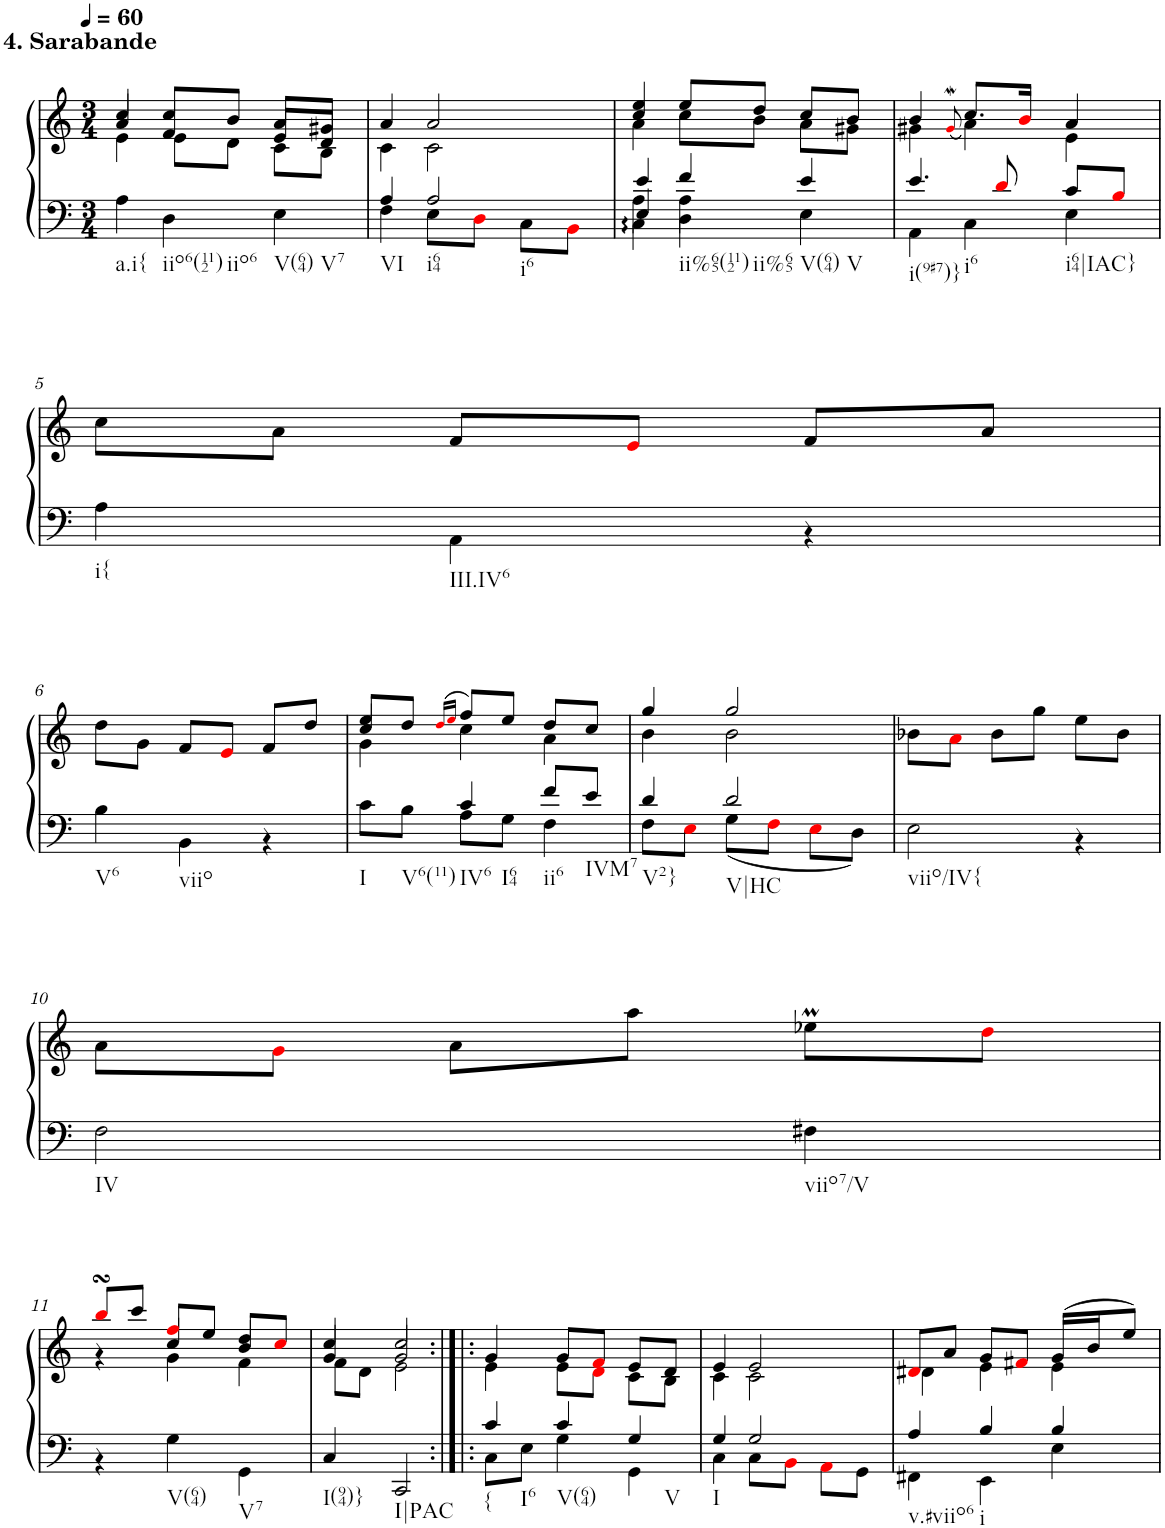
**kern	**kern
*part1	*part1
*staff2	*staff1
*I"Klavier linke Hand	*
*clefF4	*clefG2
*k[]	*k[]
*M3/4	*M3/4
*MM60	*MM60
=1	=1
*^	*^
*	*	*	*^
!	!	!LO:TX:a:B:t=4. Sarabande	!	!
!LO:TX:b:t=a.i{	!	!	!	!
!LO:TX:b:t=iio6(112)	!	!	!	!
!LO:TX:b:t=iio6	!	!	!	!
!LO:TX:b:t=V(64)	!	!	!	!
!LO:TX:b:t=V7	!	!	!	!
2.ryy	4A\	4cc/	4e\	4a/
.	4D\	8cc/L	8e\L	4f/
.	.	8b/J	8d\J	.
.	4E\	8a/L	8c\L	8e/L
.	.	8g#X/J	8B\J	8d/J
=2	=2	=2	=2	=2
!LO:TX:b:t=VI	!	!	!	!
*	*	*	*v	*v
4A/	4F\	4a/	4c\
!LO:TX:b:t=i64	!	!	!
!LO:TX:b:t=i6	!	!	!
2A/	8E\L	2a/	2c\
.	8Di\J	.	.
.	8C\L	.	.
.	8BBi\J	.	.
=3	=3	=3	=3
*^	*^	*	*
4e/	4C:\	4E/	4A\	4cc/ 4ee/	4a\
!LO:TX:b:t=ii%65(112)	!	!	!	!	!
!LO:TX:b:t=ii%65	!	!	!	!	!
4f/	4D\	2ryy	4A\	8ee/L	8cc\L
.	.	.	.	8dd/J	8b\J
!LO:TX:b:t=V(64)	!	!	!	!	!
!LO:TX:b:t=V	!	!	!	!	!
4e/	4E\	.	4ryy	8cc/L	8a\L
.	.	.	.	8b/J	8g#X\J
*	*v	*v	*v	*	*
=4	=4	=4	=4
!LO:TX:b:t=i(9#7)}	!	!	!
!LO:TX:b:t=i6	!	!	!
4.e/	4AA\	4b/	4g#X\
.	.	.	(8qg#>i/
.	4C\	8.cc/L	4a\)
8di/	.	.	.
.	.	16bi/Jk	.
!LO:TX:b:t=i64|IAC}	!	!	!
8c/L	4E\	4a/	4e\
8Bi/J	.	.	.
*	*	*v	*v
!!LO:LB:g=z
=5	=5	=5
!LO:TX:b:t=i{	!	!
!LO:TX:b:t=III.IV6	!	!
2.ryy	4A\	8cc\L
.	.	8a\J
.	4AA\	8f/L
.	.	8ei/J
.	4r	8f/L
.	.	8a/J
!!LO:LB:g=z
=6	=6	=6
!LO:TX:b:t=V6	!	!
!LO:TX:b:t=viio	!	!
2.ryy	4B\	8dd\L
.	.	8g\J
.	4BB\	8f/L
.	.	8ei/J
.	4r	8f/L
.	.	8dd/J
=7	=7	=7
*	*	*^
*	*	*	*^
!LO:TX:b:t=I	!	!	!	!
!LO:TX:b:t=V6(11)	!	!	!	!
4ryy	8c\L	8ee/L	4g\	4cc/
.	8B\J	8dd/J	.	.
.	.	(16qddi/LL	.	.
.	.	16qeei/JJ	.	.
!LO:TX:b:t=IV6	!	!	!	!
!LO:TX:b:t=I64	!	!	!	!
4c/	8A\L	8ff/L)	4cc\	2ryy
.	8G\J	8ee/J	.	.
!LO:TX:b:t=ii6	!	!	!	!
8f/L	4F\	8dd/L	4a\	.
!LO:TX:b:t=IVM7	!	!	!	!
8e/J	.	8cc/J	.	.
*	*	*	*v	*v
=8	=8	=8	=8
!LO:TX:b:t=V2}	!	!	!
4d/	8F\L	4gg/	4b\
.	8Ei\J	.	.
!LO:TX:b:t=V|HC	!	!	!
2d/	8G\L	2gg/	2b\
.	8Fi\J	.	.
.	8Ei\L	.	.
.	8D\J	.	.
*	*	*v	*v
=9	=9	=9
!LO:TX:b:t=viio/IV{	!	!
2.ryy	2E\	8b-X\L
.	.	8ai\J
.	.	8b-\L
.	.	8gg\J
.	4r	8ee\L
.	.	8b-\J
!!LO:LB:g=z
=10	=10	=10
!LO:TX:b:t=IV	!	!
!LO:TX:b:t=viio7/V	!	!
2.ryy	2F\	8a\L
.	.	8gi\J
.	.	8a\L
.	.	8aa\J
.	4F#X\	8ee-XM\L
.	.	8ddi\J
!!LO:LB:g=z
=11	=11	=11
*	*	*^
*	*	*	*^
!LO:TX:b:t=V(64)	!	!	!	!
2ryy	4r	8bbsSsSi/L	4r	4ryy
.	.	8ccc/J	.	.
.	4G\	8ffi/L	4g\	4cc/
.	.	8ee/J	.	.
!LO:TX:b:t=V7	!	!	!	!
8ryy	4GG\	8dd/L	4f\	4b/
8ryy	.	8cci/J	.	.
=12	=12	=12	=12	=12
!LO:TX:b:t=I(94)}	!	!	!	!
!LO:TX:b:t=I|PAC	!	!	!	!
2.ryy	4C/	4cc/	8f\L	4g/
.	.	.	8d\J	.
.	2CC/	2cc/	2e\	2g/
=13:|!|:	=13:|!|:	=13:|!|:	=13:|!|:	=13:|!|:
!LO:TX:b:t={	!	!	!	!
!LO:TX:b:t=I6	!	!	!	!
*	*	*	*v	*v
4c/	8C\L	4g/	4e\
.	8E\J	.	.
!LO:TX:b:t=V(64)	!	!	!
4c/	4G\	8g/L	8e\L
.	.	8fi/J	8di\J
!LO:TX:b:t=V	!	!	!
4G/	4GG\	8e/L	8c\L
.	.	8d/J	8B\J
=14	=14	=14	=14
!LO:TX:b:t=I	!	!	!
4G/	4C\	4e/	4c\
2G/	8C\L	2e/	2c\
.	8BBi\J	.	.
.	8AAi\L	.	.
.	8GG\J	.	.
=15	=15	=15	=15
!LO:TX:b:t=v.#viio6	!	!	!
4A/	4FF#X\	8di/L	4d#X\
.	.	8a/J	.
!LO:TX:b:t=i	!	!	!
4B/	4EE\	8g/L	4e\
.	.	8f#Xi/J	.
4B/	4E\	(16g/LL	4e\
.	.	16b/J	.
.	.	8ee/J)	.
*v	*v	*	*
*	*v	*v
=	=
*-	*-
